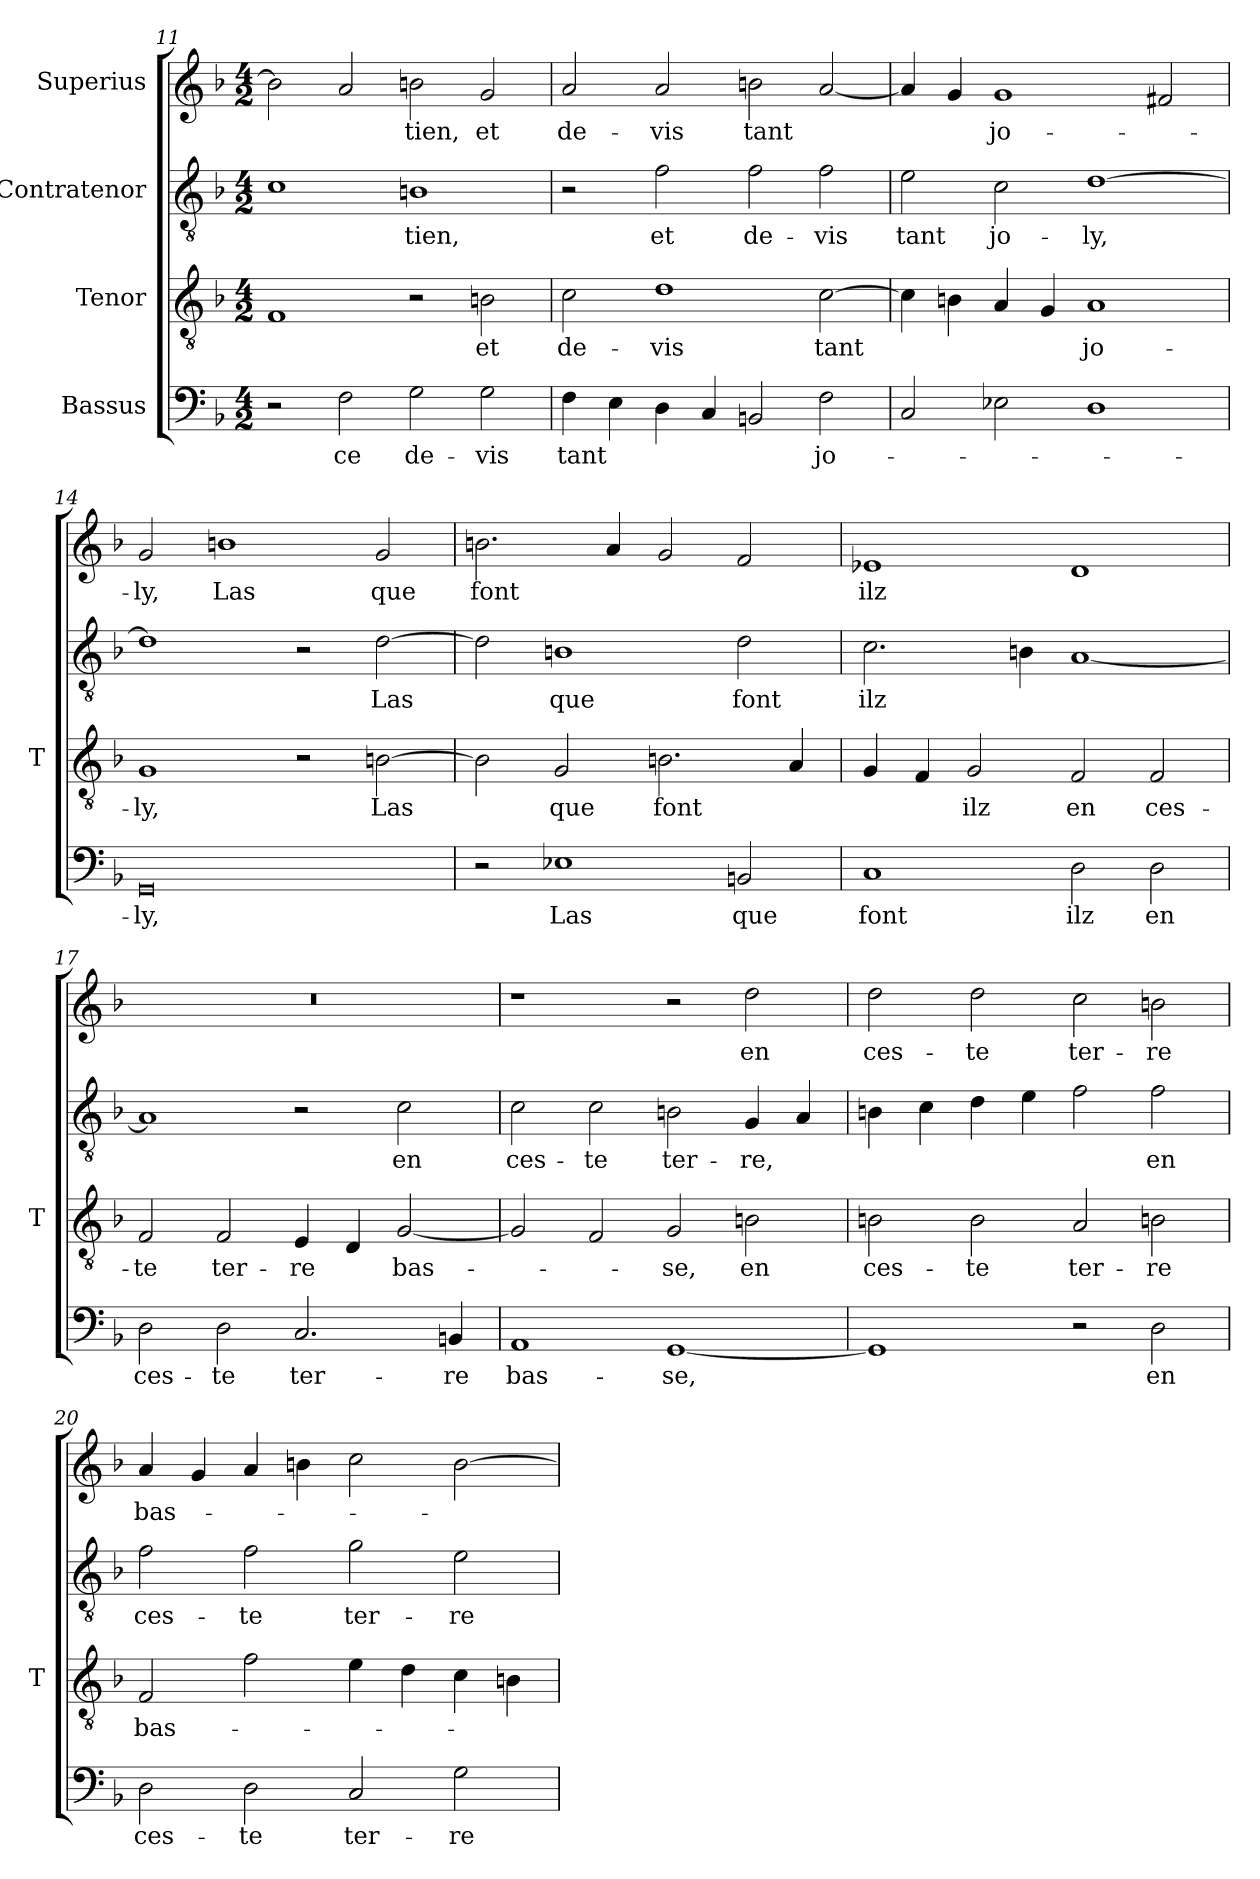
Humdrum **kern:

**kern	**text	**kern	**text	**kern	**text	**kern	**text
*part4	*part4	*part3	*part3	*part2	*part2	*part1	*part1
*staff4	*staff4	*staff3	*staff3	*staff2	*staff2	*staff1	*staff1
*I"Bassus	*	*I"Tenor	*	*I"Contratenor	*	*I"Superius	*
*	*	*I'T	*	*	*	*	*
*clefF4	*	*clefGv2	*	*clefGv2	*	*clefG2	*
*k[b-]	*	*k[b-]	*	*k[b-]	*	*k[b-]	*
*M4/2	*	*M4/2	*	*M4/2	*	*M4/2	*
=11	=11	=11	=11	=11	=11	=11	=11
2r	.	1F	.	1c	.	2b]	.
2F	-ce	.	.	.	.	2a	.
2G	de-	2r	.	1Bn	-tien,	2b	-tien,
2G	-vis	2Bn	-et	.	.	2g	-et
=12	=12	=12	=12	=12	=12	=12	=12
4F	-tant	2c	de-	2r	.	2a	de-
4E	.	.	.	.	.	.	.
4D	.	1d	-vis	2f	-et	2a	-vis
4C	.	.	.	.	.	.	.
2BB	.	.	.	2f	de-	2b	-tant
2F	jo-	[2c	-tant	2f	-vis	[2ai	.
=13	=13	=13	=13	=13	=13	=13	=13
2C	.	4c]	.	2e	-tant	4ai]	.
.	.	4Bn	.	.	.	4g	.
2E-X	.	4A	.	2c	jo-	1g	jo-
.	.	4G	.	.	.	.	.
1D	.	1A	jo-	[1d	-ly,	.	.
.	.	.	.	.	.	2f#X	.
=14	=14	=14	=14	=14	=14	=14	=14
0GG	-ly,	1G	-ly,	1d]	.	2g	-ly,
.	.	.	.	.	.	1b	-Las
.	.	2r	.	2r	.	.	.
.	.	[2Bn	-Las	[2d	-Las	2g	-que
=15	=15	=15	=15	=15	=15	=15	=15
2r	.	2B]	.	2d]	.	2.b	-font
1E-X	-Las	2G	-que	1Bn	-que	.	.
.	.	.	.	.	.	4a	.
.	.	2.Bn	-font	.	.	2g	.
2BB	-que	.	.	2d	-font	2f	.
.	.	4A	.	.	.	.	.
=16	=16	=16	=16	=16	=16	=16	=16
1C	-font	4G	.	2.c	-ilz	1e-X	-ilz
.	.	4F	.	.	.	.	.
.	.	2G	-ilz	.	.	.	.
.	.	.	.	4Bn	.	.	.
2D	-ilz	2F	-en	[1A	.	1d	.
2D	-en	2F	ces-	.	.	.	.
=17	=17	=17	=17	=17	=17	=17	=17
2D	ces-	2F	-te	1A]	.	0r	.
2D	-te	2F	ter-	.	.	.	.
2.C	ter-	4E	-re	2r	.	.	.
.	.	4D	.	.	.	.	.
.	.	[2G	bas-	2c	-en	.	.
4BB	-re	.	.	.	.	.	.
=18	=18	=18	=18	=18	=18	=18	=18
1AA	bas-	2G]	.	2c	ces-	1r	.
.	.	2F	.	2c	-te	.	.
[1GG	-se,	2G	-se,	2Bn	ter-	2r	.
.	.	2Bn	-en	4G	-re,	2dd	-en
.	.	.	.	4A	.	.	.
=19	=19	=19	=19	=19	=19	=19	=19
1GG]	.	2Bn	ces-	4Bn	.	2dd	ces-
.	.	.	.	4c	.	.	.
.	.	2B	-te	4d	.	2dd	-te
.	.	.	.	4e	.	.	.
2r	.	2A	ter-	2f	.	2cc	ter-
2D	-en	2Bn	-re	2f	-en	2b	-re
=20	=20	=20	=20	=20	=20	=20	=20
2D	ces-	2F	bas-	2f	ces-	4a	bas-
.	.	.	.	.	.	4g	.
2D	-te	2f	.	2f	-te	4a	.
.	.	.	.	.	.	4b	.
2C	ter-	4e	.	2g	ter-	2cc	.
.	.	4d	.	.	.	.	.
2G	-re	4c	.	2e	-re	[2b	.
.	.	4Bn	.	.	.	.	.
=	=	=	=	=	=	=	=
*-	*-	*-	*-	*-	*-	*-	*-
